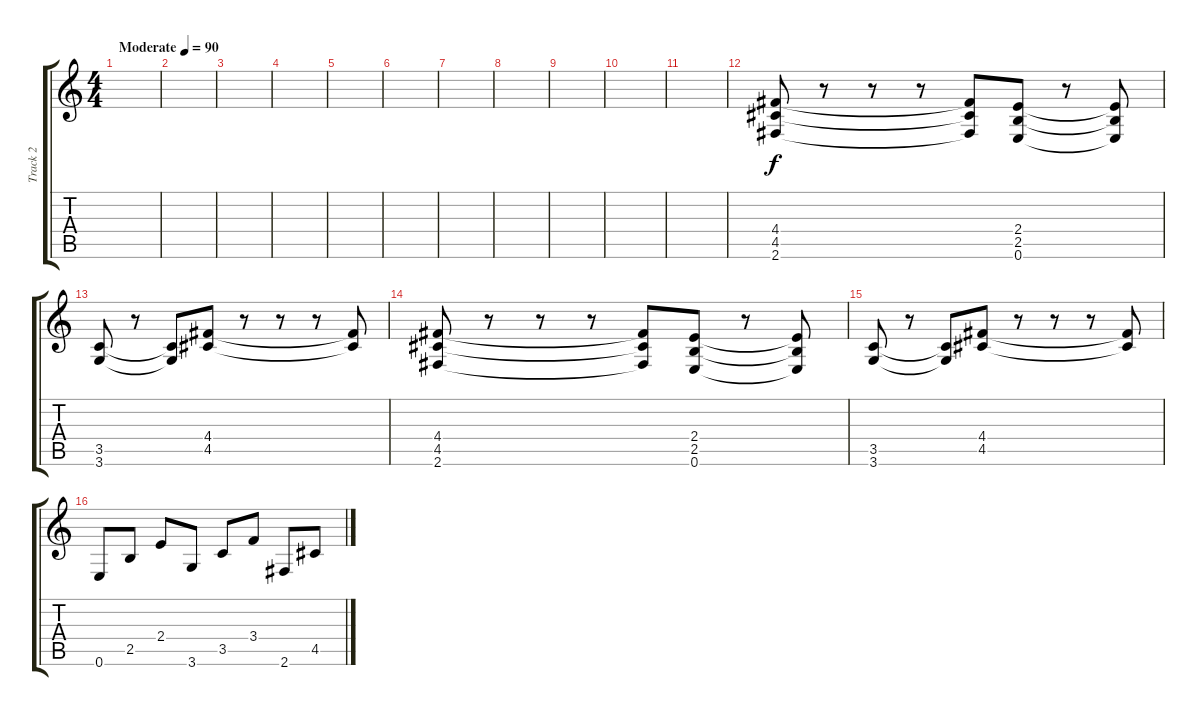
\track ("Track 2" "Track 2") {instrument distortionguitar}
\staff {score tabs}
\tuning (E4 B3 G3 D3 A2 E2) {hide}
\ts (4 4)
\tempo (90 "Moderate")
\clef g2
\ks c
|
|
|
|
|
|
|
|
|
|
|
(4.4 4.5 2.6).8 r.8 r.8 r.8 (4.4{t} 4.5{t} 2.6{t}).8 (2.4 2.5 0.6).8 r.8 (2.4{t} 2.5{t} 0.6{t}).8 |
(3.5 3.6).8 r.8 (3.5{t} 3.6{t}).8 (4.4 4.5).8 r.8 r.8 r.8 (4.4{t} 4.5{t}).8 |
(4.4 4.5 2.6).8 r.8 r.8 r.8 (4.4{t} 4.5{t} 2.6{t}).8 (2.4 2.5 0.6).8 r.8 (2.4{t} 2.5{t} 0.6{t}).8 |
(3.5 3.6).8 r.8 (3.5{t} 3.6{t}).8 (4.4 4.5).8 r.8 r.8 r.8 (4.4{t} 4.5{t}).8 |
0.6.8 2.5.8 2.4.8 3.6.8 3.5.8 3.4.8 2.6.8 4.5.8
